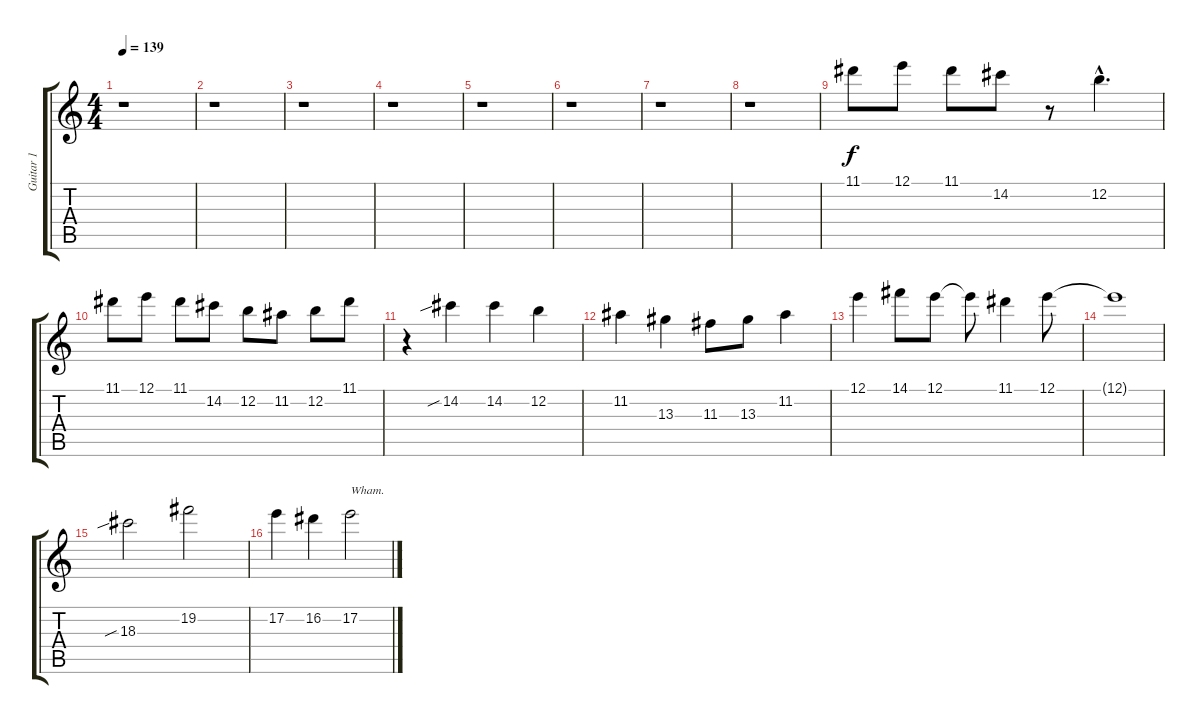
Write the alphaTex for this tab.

\track ("Guitar 1" "Guitar 1") {instrument distortionguitar}
\staff {score tabs}
\tuning (E4 B3 G3 D3 A2 E2) {hide}
\ts (4 4)
\tempo 139
\clef g2
\ks c
r.1{dy f} |
r.1 |
r.1 |
r.1 |
r.1 |
r.1 |
r.1 |
r.1 |
11.1.8 12.1.8 11.1.8 14.2.8 r.8 12.2{hac}.4{d} |
11.1.8 12.1.8 11.1.8 14.2.8 12.2.8 11.2.8 12.2.8 11.1.8 |
r.4 14.2{sib}.4 14.2.4 12.2.4 |
11.2.4 13.3.4 11.3.8 13.3.8 11.2.4 |
12.1.4 14.1.8 12.1.8 12.1{t}.8 11.1.4 12.1.8 |
12.1{t}.1 |
18.3{sib}.2 19.2.2 |
17.2.4 16.2.4 17.2.2{txt "Wham."}
